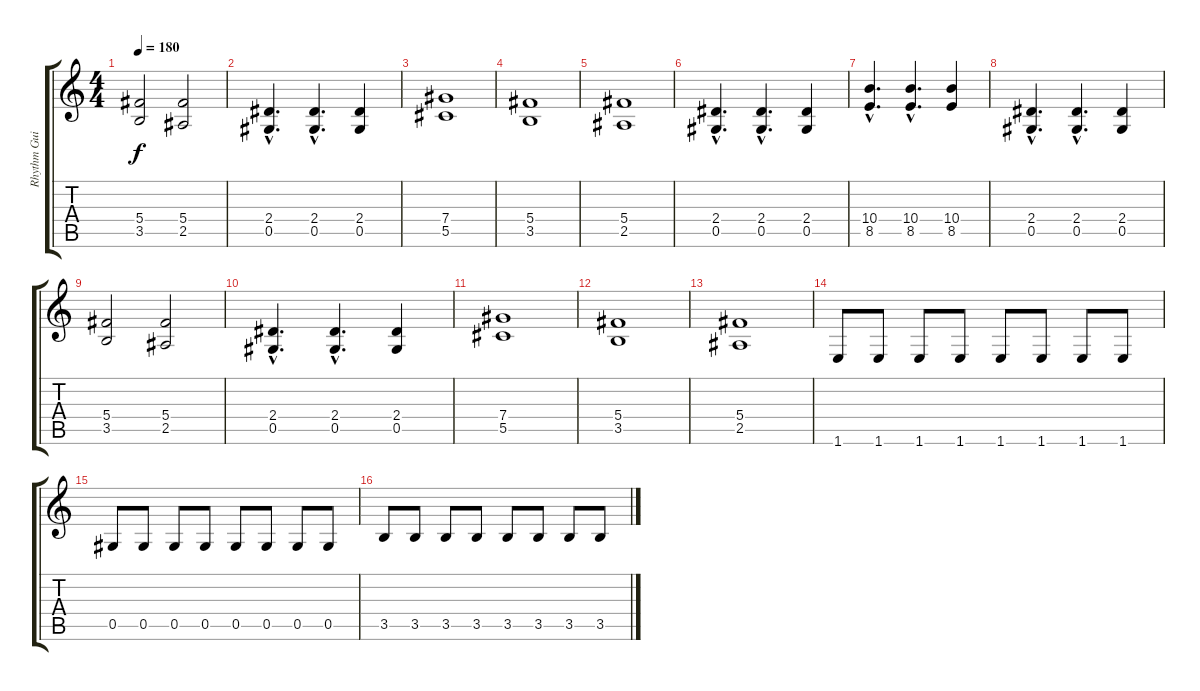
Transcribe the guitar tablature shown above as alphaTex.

\track ("Rhythm Guitar" "Rhythm Gui") {instrument distortionguitar}
\staff {score tabs}
\tuning (Eb4 Bb3 Gb3 Db3 Ab2 Eb2) {hide}
\ts (4 4)
\tempo 180
\clef g2
\ks c
(5.4 3.5).2{dy f} (5.4 2.5).2 |
(2.4{hac} 0.5{hac}).4{d} (2.4{hac} 0.5{hac}).4{d} (2.4 0.5).4 |
(7.4 5.5).1 |
(5.4 3.5).1 |
(5.4 2.5).1 |
(2.4{hac} 0.5{hac}).4{d} (2.4{hac} 0.5{hac}).4{d} (2.4 0.5).4 |
(10.4{hac} 8.5{hac}).4{d} (10.4{hac} 8.5{hac}).4{d} (10.4 8.5).4 |
(2.4{hac} 0.5{hac}).4{d} (2.4{hac} 0.5{hac}).4{d} (2.4 0.5).4 |
(5.4 3.5).2 (5.4 2.5).2 |
(2.4{hac} 0.5{hac}).4{d} (2.4{hac} 0.5{hac}).4{d} (2.4 0.5).4 |
(7.4 5.5).1 |
(5.4 3.5).1 |
(5.4 2.5).1 |
1.6.8 1.6.8 1.6.8 1.6.8 1.6.8 1.6.8 1.6.8 1.6.8 |
0.5.8 0.5.8 0.5.8 0.5.8 0.5.8 0.5.8 0.5.8 0.5.8 |
3.5.8 3.5.8 3.5.8 3.5.8 3.5.8 3.5.8 3.5.8 3.5.8
